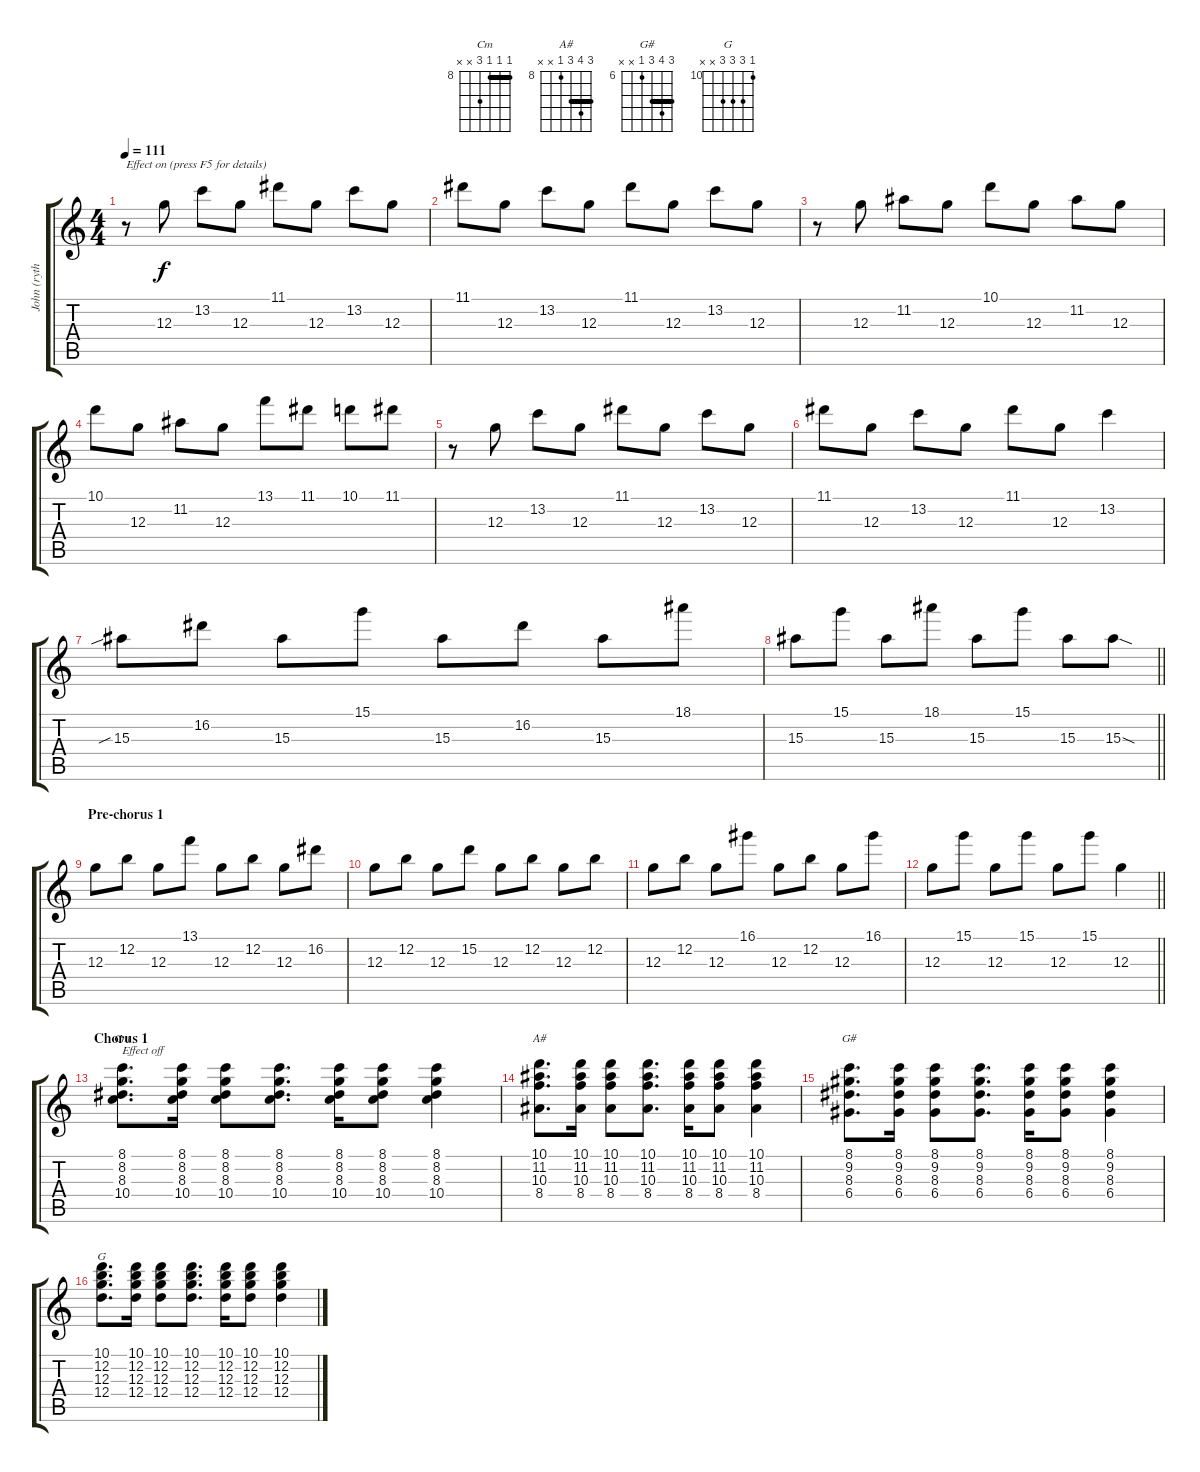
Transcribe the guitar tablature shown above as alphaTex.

\track ("John (rythm)" "John (ryth") {instrument electricguitarclean}
\staff {score tabs}
\tuning (E4 B3 G3 D3 A2 E2) {hide}
\chord ("Cm" 8 8 8 10 x x) {firstfret 8 barre 8}
\chord ("A#" 10 11 10 8 x x) {firstfret 8 barre 10}
\chord ("G#" 8 9 8 6 x x) {firstfret 6 barre 8}
\chord ("G" 10 12 12 12 x x) {firstfret 10}
\ts (4 4)
\tempo 111
\clef g2
\ks c
r.8{txt "Effect on (press F5 for details)" dy f} 12.3.8 13.2.8 12.3.8 11.1.8 12.3.8 13.2.8 12.3.8 |
11.1.8 12.3.8 13.2.8 12.3.8 11.1.8 12.3.8 13.2.8 12.3.8 |
r.8 12.3.8 11.2.8 12.3.8 10.1.8 12.3.8 11.2.8 12.3.8 |
10.1.8 12.3.8 11.2.8 12.3.8 13.1.8 11.1.8 10.1.8 11.1.8 |
r.8 12.3.8 13.2.8 12.3.8 11.1.8 12.3.8 13.2.8 12.3.8 |
11.1.8 12.3.8 13.2.8 12.3.8 11.1.8 12.3.8 13.2.4 |
15.3{sib}.8 16.2.8 15.3.8 15.1.8 15.3.8 16.2.8 15.3.8 18.1.8 |
\barLineRight lightlight
15.3.8 15.1.8 15.3.8 18.1.8 15.3.8 15.1.8 15.3.8 15.3{sod}.8 |
\section ("" "Pre-chorus 1")
12.3.8 12.2.8 12.3.8 13.1.8 12.3.8 12.2.8 12.3.8 16.2.8 |
12.3.8 12.2.8 12.3.8 15.2.8 12.3.8 12.2.8 12.3.8 12.2.8 |
12.3.8 12.2.8 12.3.8 16.1.8 12.3.8 12.2.8 12.3.8 16.1.8 |
\barLineRight lightlight
12.3.8 15.1.8 12.3.8 15.1.8 12.3.8 15.1.8 12.3.4 |
\section ("" "Chorus 1")
(8.1 8.2 8.3 10.4).8{d ch "Cm" txt "Effect off"} (8.1 8.2 8.3 10.4).16 (8.1 8.2 8.3 10.4).8 (8.1 8.2 8.3 10.4).8{d} (8.1 8.2 8.3 10.4).16 (8.1 8.2 8.3 10.4).8 (8.1 8.2 8.3 10.4).4 |
(10.1 11.2 10.3 8.4).8{d ch "A#"} (10.1 11.2 10.3 8.4).16 (10.1 11.2 10.3 8.4).8 (10.1 11.2 10.3 8.4).8{d} (10.1 11.2 10.3 8.4).16 (10.1 11.2 10.3 8.4).8 (10.1 11.2 10.3 8.4).4 |
(8.1 9.2 8.3 6.4).8{d ch "G#"} (8.1 9.2 8.3 6.4).16 (8.1 9.2 8.3 6.4).8 (8.1 9.2 8.3 6.4).8{d} (8.1 9.2 8.3 6.4).16 (8.1 9.2 8.3 6.4).8 (8.1 9.2 8.3 6.4).4 |
(10.1 12.2 12.3 12.4).8{d ch "G"} (10.1 12.2 12.3 12.4).16 (10.1 12.2 12.3 12.4).8 (10.1 12.2 12.3 12.4).8{d} (10.1 12.2 12.3 12.4).16 (10.1 12.2 12.3 12.4).8 (10.1 12.2 12.3 12.4).4
